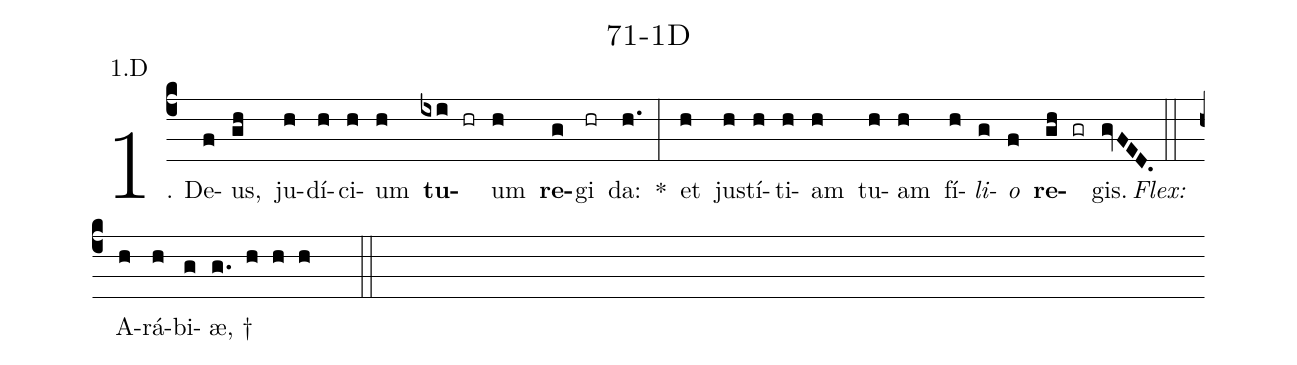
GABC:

name: 71-1D;
annotation: 1.D;
%%
(c4)1. De(f)us,(gh) ju(h)dí(h)ci(h)um(h) <b>tu</b>(ixi hr)um(h) <b>re</b>(g)gi(hr) da:(h.) *(:) et(h) jus(h)tí(h)ti(h)am(h) tu(h)am(h) fí(h)<i>li</i>(g)<i>o</i>(f) <b>re</b>(gh gr)gis.(gvFED.) (::)
<i>Flex:</i>()  A(h)rá(h)bi(g)æ, †(g. h h h  ::)
